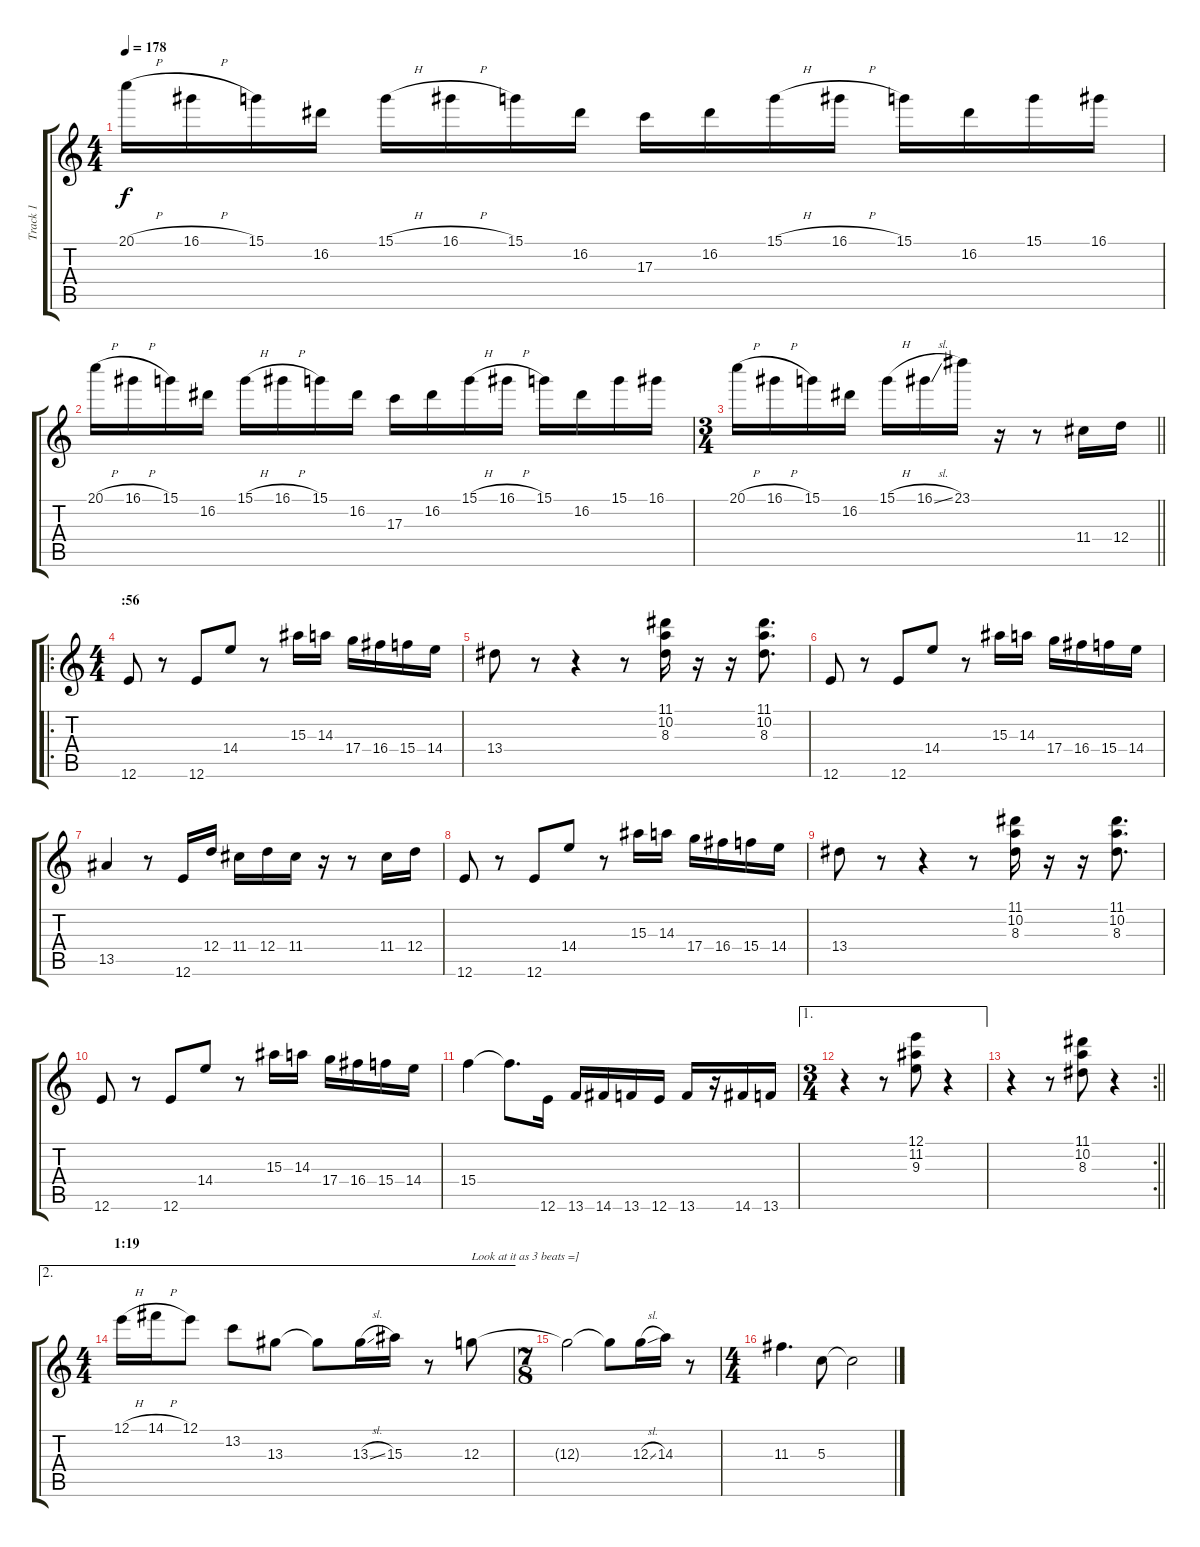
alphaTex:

\track ("Track 1" "Track 1") {instrument distortionguitar}
\staff {score tabs}
\tuning (E4 B3 G3 D3 A2 E2) {hide}
\ts (4 4)
\tempo 178
\clef g2
\ks c
20.1{h}.16{dy f} 16.1{h}.16 15.1.16 16.2.16 15.1{h}.16 16.1{h}.16 15.1.16 16.2.16 17.3.16 16.2.16 15.1{h}.16 16.1{h}.16 15.1.16 16.2.16 15.1.16 16.1.16 |
20.1{h}.16 16.1{h}.16 15.1.16 16.2.16 15.1{h}.16 16.1{h}.16 15.1.16 16.2.16 17.3.16 16.2.16 15.1{h}.16 16.1{h}.16 15.1.16 16.2.16 15.1.16 16.1.16 |
\ts (3 4)
\barLineRight lightlight
20.1{h}.16 16.1{h}.16 15.1.16 16.2.16 15.1{h}.16 16.1{sl}.16 23.1.16 r.16 r.8 11.4.16 12.4.16 |
\ro
\ts (4 4)
\section ("" ":56")
12.6.8 r.8 12.6.8 14.4.8 r.8 15.3.16 14.3.16 17.4.16 16.4.16 15.4.16 14.4.16 |
13.4.8 r.8 r.4 r.8 (11.1 10.2 8.3).16 r.16 r.16 (11.1 10.2 8.3).8{d} |
12.6.8 r.8 12.6.8 14.4.8 r.8 15.3.16 14.3.16 17.4.16 16.4.16 15.4.16 14.4.16 |
13.5.4 r.8 12.6.16 12.4.16 11.4.16 12.4.16 11.4.16 r.16 r.8 11.4.16 12.4.16 |
12.6.8 r.8 12.6.8 14.4.8 r.8 15.3.16 14.3.16 17.4.16 16.4.16 15.4.16 14.4.16 |
13.4.8 r.8 r.4 r.8 (11.1 10.2 8.3).16 r.16 r.16 (11.1 10.2 8.3).8{d} |
12.6.8 r.8 12.6.8 14.4.8 r.8 15.3.16 14.3.16 17.4.16 16.4.16 15.4.16 14.4.16 |
15.4.4 15.4{t}.8{d} 12.6.16 13.6.16 14.6.16 13.6.16 12.6.16 13.6.16 r.16 14.6.16 13.6.16 |
\ae 1
\ts (3 4)
r.4 r.8 (12.1 11.2 9.3).8 r.4 |
\rc 2
\barLineRight lightlight
r.4 r.8 (11.1 10.2 8.3).8 r.4 |
\ae 2
\ts (4 4)
\section ("" "1:19")
12.1{h}.16 14.1{h}.16 12.1.8 13.2.8 13.3.8 13.3{t}.8 13.3{sl}.16 15.3.16 r.8 12.3.8{txt "Look at it as 3 beats =]"} |
\ts (7 8)
12.3{t}.2 12.3{t}.8 12.3{sl}.16 14.3.16 r.8 |
\ts (4 4)
11.3.4{d} 5.3.8 5.3{t}.2
